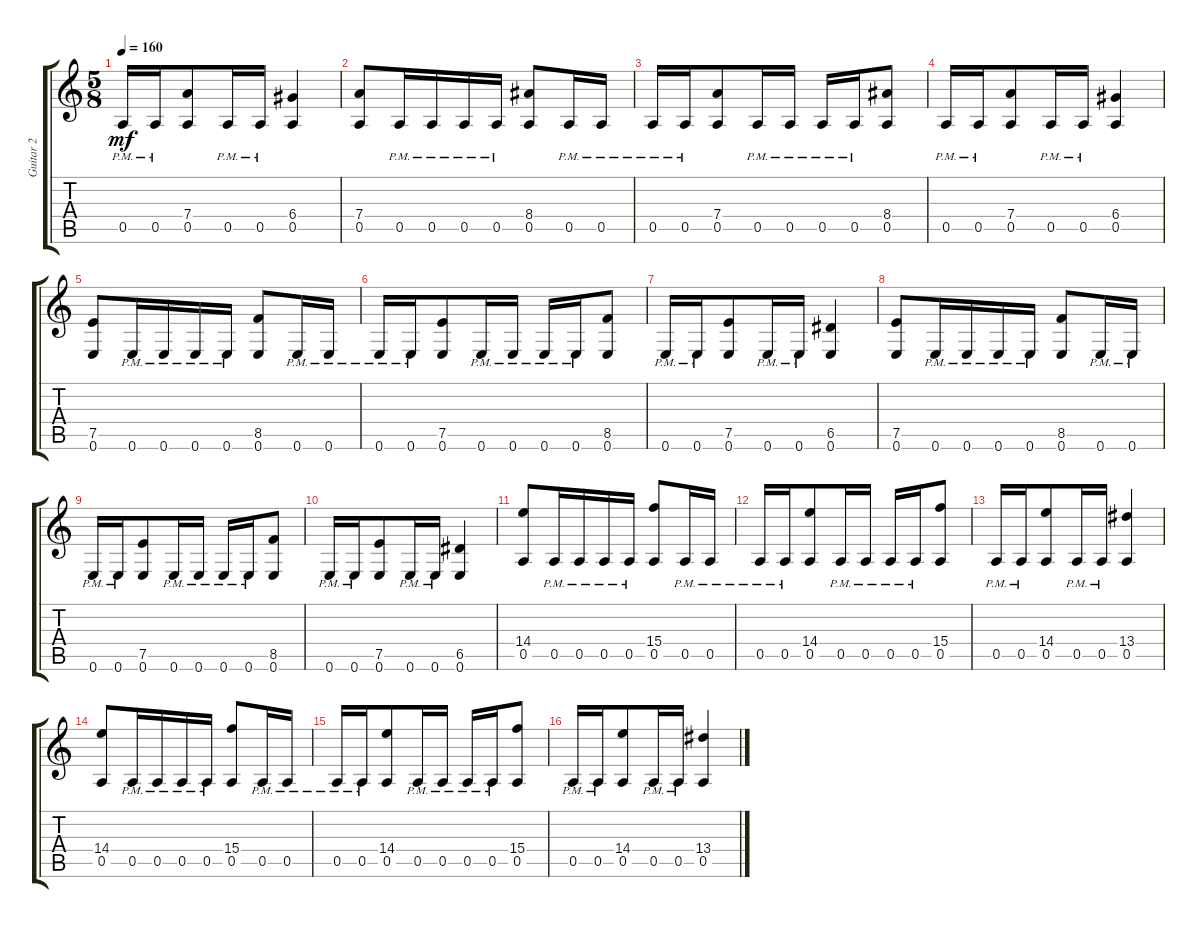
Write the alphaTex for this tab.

\track ("Guitar 2" "Guitar 2") {instrument distortionguitar}
\staff {score tabs}
\tuning (E4 B3 G3 D3 A2 E2) {hide}
\ts (5 8)
\tempo 160
\clef g2
\ks c
0.5{pm}.16{dy mf} 0.5{pm}.16 (7.4 0.5).8 0.5{pm}.16 0.5{pm}.16 (6.4 0.5).4 |
(7.4 0.5).8 0.5{pm}.16 0.5{pm}.16 0.5{pm}.16 0.5{pm}.16 (8.4 0.5).8 0.5{pm}.16 0.5{pm}.16 |
0.5{pm}.16 0.5{pm}.16 (7.4 0.5).8 0.5{pm}.16 0.5{pm}.16 0.5{pm}.16 0.5{pm}.16 (8.4 0.5).8 |
0.5{pm}.16 0.5{pm}.16 (7.4 0.5).8 0.5{pm}.16 0.5{pm}.16 (6.4 0.5).4 |
(7.5 0.6).8 0.6{pm}.16 0.6{pm}.16 0.6{pm}.16 0.6{pm}.16 (8.5 0.6).8 0.6{pm}.16 0.6{pm}.16 |
0.6{pm}.16 0.6{pm}.16 (7.5 0.6).8 0.6{pm}.16 0.6{pm}.16 0.6{pm}.16 0.6{pm}.16 (8.5 0.6).8 |
0.6{pm}.16 0.6{pm}.16 (7.5 0.6).8 0.6{pm}.16 0.6{pm}.16 (6.5 0.6).4 |
(7.5 0.6).8 0.6{pm}.16 0.6{pm}.16 0.6{pm}.16 0.6{pm}.16 (8.5 0.6).8 0.6{pm}.16 0.6{pm}.16 |
0.6{pm}.16 0.6{pm}.16 (7.5 0.6).8 0.6{pm}.16 0.6{pm}.16 0.6{pm}.16 0.6{pm}.16 (8.5 0.6).8 |
0.6{pm}.16 0.6{pm}.16 (7.5 0.6).8 0.6{pm}.16 0.6{pm}.16 (6.5 0.6).4 |
(14.4 0.5).8 0.5{pm}.16 0.5{pm}.16 0.5{pm}.16 0.5{pm}.16 (15.4 0.5).8 0.5{pm}.16 0.5{pm}.16 |
0.5{pm}.16 0.5{pm}.16 (14.4 0.5).8 0.5{pm}.16 0.5{pm}.16 0.5{pm}.16 0.5{pm}.16 (15.4 0.5).8 |
0.5{pm}.16 0.5{pm}.16 (14.4 0.5).8 0.5{pm}.16 0.5{pm}.16 (13.4 0.5).4 |
(14.4 0.5).8 0.5{pm}.16 0.5{pm}.16 0.5{pm}.16 0.5{pm}.16 (15.4 0.5).8 0.5{pm}.16 0.5{pm}.16 |
0.5{pm}.16 0.5{pm}.16 (14.4 0.5).8 0.5{pm}.16 0.5{pm}.16 0.5{pm}.16 0.5{pm}.16 (15.4 0.5).8 |
0.5{pm}.16 0.5{pm}.16 (14.4 0.5).8 0.5{pm}.16 0.5{pm}.16 (13.4 0.5).4
